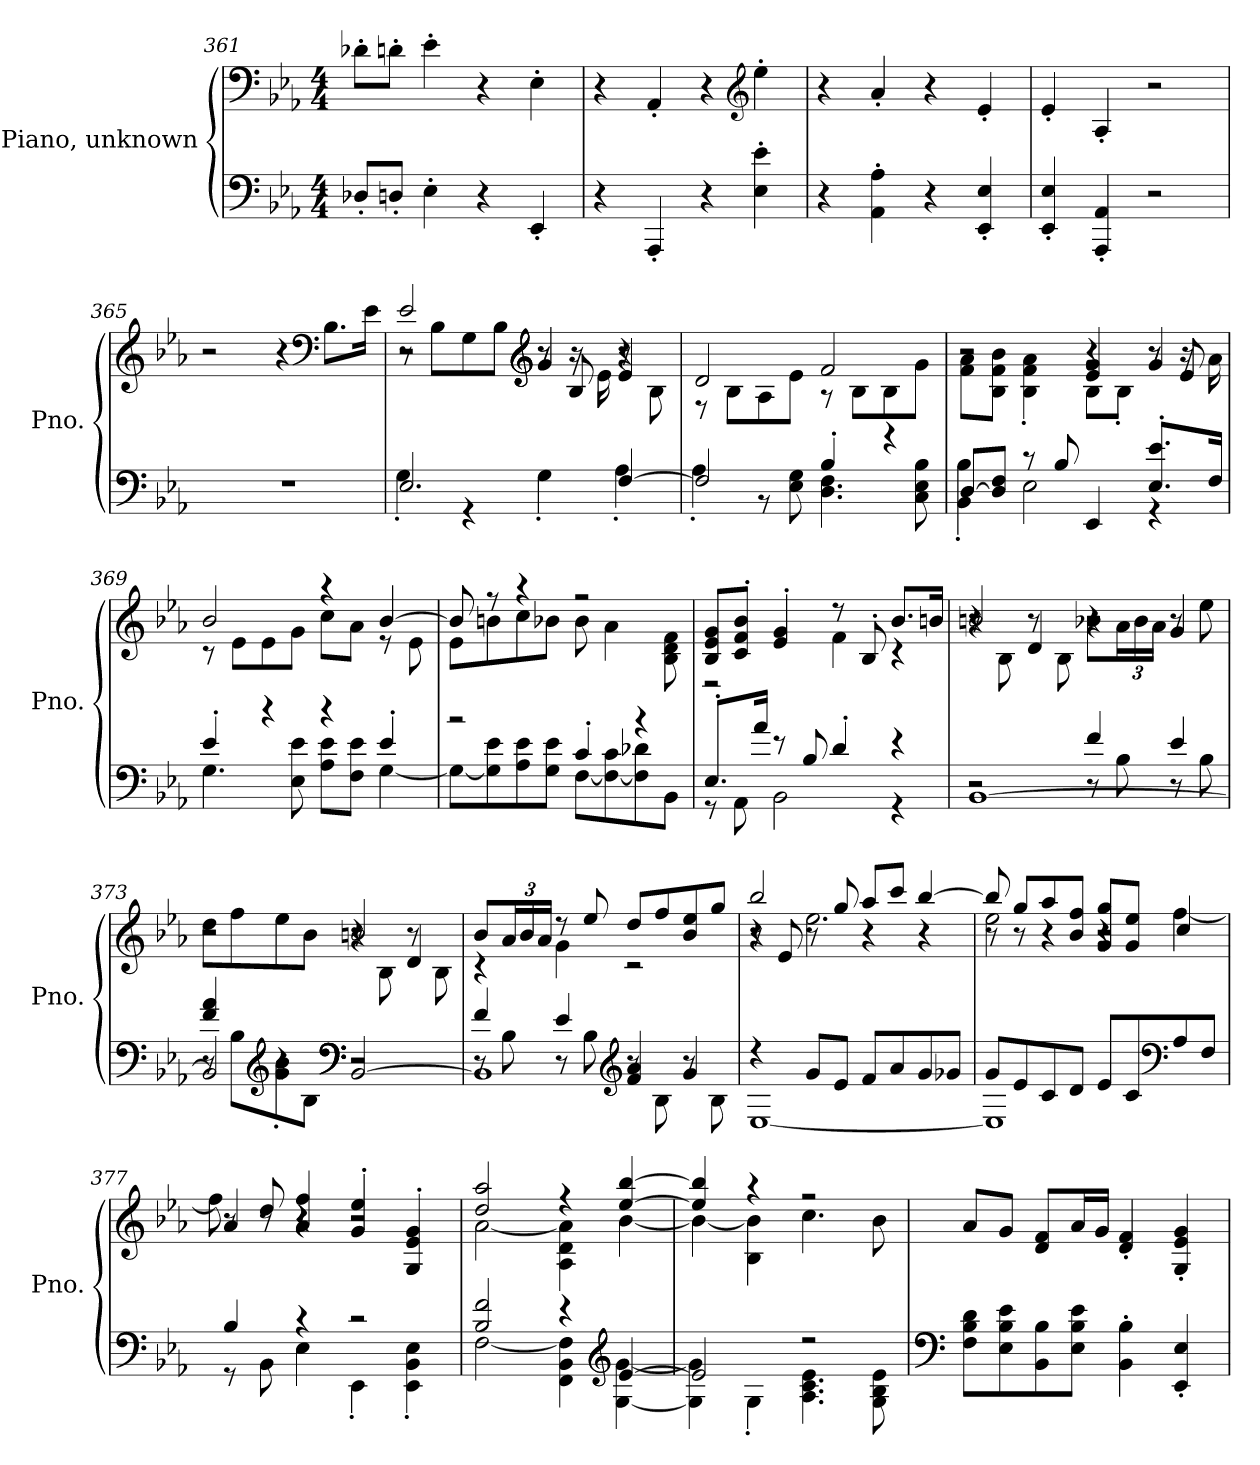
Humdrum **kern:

**kern	**kern
*part1	*part1
*staff2	*staff1
*I"Piano, unknown	*
*I'Pno.	*
*clefF4	*clefF4
*k[b-e-a-]	*k[b-e-a-]
*M4/4	*M4/4
=361	=361
8D-X'/L	8d-X'\L
8Dn'/J	8dn'\J
4E-'\	4e-'\
4r	4r
4EE-'/	4E-'\
=362	=362
4r	4r
4AAA-'/	4AA-'/
4r	4r
*	*clefG2
4E-\' 4e-\'	4ee-'\
!!LO:LB:g=z
=363	=363
4r	4r
4AA-\' 4A-\'	4a-'/
4r	4r
4EE-/' 4E-/'	4e-'/
=364	=364
4EE-/' 4E-/'	4e-'/
4AAA-/' 4AA-/'	4A-'/
2r	2r
=365	=365
1r	2r
.	4r
*	*clefF4
.	8.B-\L
.	16e-\Jk
=366	=366
*^	*^
*	*	*	*^
2.E-/	4G'\	2e-/	8r	2r
.	.	.	8B-\L	.
.	4r	.	8G\	.
.	.	.	8B-\J	.
*	*	*clefG2	*	*
.	4G'\	4g/	8r	8r
.	.	.	16r	8B-/
.	.	.	16e-\	.
[4F/	4A-'\	4e-/	8r	4r
.	.	.	8B-\	.
*	*	*	*v	*v
=367	=367	=367	=367
2F/]	4A-'\	2d/	8r
.	.	.	8B-\L
.	8r	.	8A-\
.	8E-\ 8G\	.	8e-\J
4B-'/	4.D\ 4.F\	2f/	8r
.	.	.	8B-\L
4r	.	.	8B-\
.	8C\ 8E-\ 8B-\	.	8g\J
!!LO:LB:g=z
=368	=368	=368	=368
*	*	*	*^
[8D/L	4BB-\' 4B-\'	2r	8f\ 8a-\L	2r
8D/] 8F/J	.	.	8B-\ 8f\ 8b-\J	.
8r	2E-\	.	4B-\' 4f\' 4a-\'	.
8B-/	.	.	.	.
4EE-/	.	4e-/ 4g/	8B-\L	4r
.	.	.	8B-'\J	.
8.E-/' 8.e-/'L	4r	4g/	8r	8r
.	.	.	16r	8e-/
16F/Jk	.	.	16a-\	.
*	*	*	*v	*v
=369	=369	=369	=369
4e-'/	4.G\	2b-/	8r
.	.	.	8e-\L
4r	.	.	8e-\
.	8E-\ 8e-\	.	8g\J
4r	8A-\ 8e-\L	4r	8cc\L
.	8F\ 8e-\J	.	8a-\J
4e-'/	[4G\	[4b-/	8r
.	.	.	8e-\
=370	=370	=370	=370
2r	8G\L_	8b-/]	8e-\L
.	8G\] 8e-\	8r	8bn\
.	8A-\ 8e-\	4r	8cc\
.	8G\ 8e-\J	.	8b-X\J
4c'/	[8F\L	2r	8b-\
.	8F\_ 8c\	.	4a-\
4r	8F\] 8d-X\	.	.
.	8BB-\J	.	8B-\ 8d\ 8f\
!!LO:LB:g=z	!!
=371	=371	=371	=371
8.E-'/L	8r	8B-/ 8e-/ 8g/L	2r
.	8AA-\	8c/' 8f/' 8b-/'J	.
16a-/Jk	.	.	.
8r	2BB-\	4e-/' 4g/'	.
8B-/	.	.	.
4d'/	.	8r	4f\
.	.	8B-'/	.
4r	4r	8.b-/L	4r
.	.	16bn/Jk	.
=372	=372	=372	=372
*	*^	*	*^
2r	2r	[1BB-	2bn/	8r	4r
.	.	.	.	8B-\	.
.	.	.	.	8r	4d/
.	.	.	.	8B-\	.
4f/	8r	.	4r	8b-X\L	2r
*	*	*	*	*Xbrackettup	*
.	8B-\	.	.	24a-\L	.
.	.	.	.	24b-\	.
.	.	.	.	24a-\JJ	.
4e-/	8r	.	4g/	8r	.
.	8B-\	.	.	8ee-\	.
=373	=373	=373	=373	=373	=373
4f/ 4a-/	8r	2BB-/]	2r	8dd\L	2r
.	8B-\L	.	.	8ff\	.
*clefG2	*	*	*	*	*
4r	8g\' 8b-\'	.	.	8ee-\	.
.	8B-\J	.	.	8b-\J	.
*clefF4	*	*	*	*	*
2r	2r	[2BB-/	2bn/	8r	4r
.	.	.	.	8B-\	.
.	.	.	.	8r	4d/
.	.	.	.	8B-\	.
*	*	*	*	*v	*v
!!LO:PB:g=z
=374	=374	=374	=374	=374
4f/	8r	1BB-]	8b-/L	4r
.	8B-\	.	24a-/L	.
.	.	.	24b-/	.
.	.	.	24a-/JJ	.
4e-/	8r	.	8r	4g\
.	8B-\	.	8ee-/	.
*clefG2	*	*	*	*
4f/ 4a-/	8r	.	8dd/L	2r
.	8B-\	.	8ff/	.
4g/	8r	.	8b-/ 8ee-/	.
.	8B-\	.	8gg/J	.
*	*v	*v	*	*
=375	=375	=375	=375
*	*	*	*^
4r	[1E-	2bb-/	4r	8r
.	.	.	.	8e-/
8g/L	.	.	2.ee-\	8r
8e-/J	.	.	.	8gg/
8f/L	.	4r	.	8aa-/L
8a-/	.	.	.	8ccc/J
8g/	.	[4bb-/	.	4r
8g-X/J	.	.	.	.
=376	=376	=376	=376	=376
8g/L	1E-]	8bb-/]	2ee-\	8r
8e-/	.	8r	.	8gg/L
8c/	.	4r	.	8aa-/
8d/J	.	.	.	8b-/ 8ff/J
8e-/L	.	2r	4r	8g/ 8gg/L
8c/	.	.	.	8g/ 8ee-/J
*clefF4	*	*	*	*
8A-/	.	.	[4ff\	4cc/
8F/J	.	.	.	.
=377	=377	=377	=377	=377
4B-/	8r	4a-/	8ff\]	8r
.	8BB-\	.	8r	8dd/
4r	4E-\	4r	4r	4a-/ 4ff/
2r	4EE-'\	2r	2r	4g/' 4ee-/'
.	4EE-\' 4BB-\' 4E-\'	.	.	4G/' 4e-/' 4g/'
*	*	*	*v	*v
!!LO:LB:g=z
=378	=378	=378	=378
2B-/ 2f/	[2F\	2dd/ 2aa-/	[2a-\
4r	4FF\ 4BB-\ 4F\]	4r	4A-\ 4d\ 4a-\]
*clefG2	*	*	*
[4e-/	[4G\ [4g\	[4ee-/ [4bb-/	[4b-\
=379	=379	=379	=379
2e-/]	4G\] 4g\]	4ee-/] 4bb-/]	4b-\_
.	4G'\	4r	4B-\ 4b-\]
2r	4.A-\ 4.c\ 4.e-\	2r	4.cc\
.	8G\ 8B-\ 8e-\	.	8b-\
*v	*v	*	*
*	*v	*v
=380	=380
*clefF4	*
8F\ 8B-\ 8d\L	8a-/L
8E-\ 8B-\ 8e-\	8g/J
8BB-\ 8B-\	8d/ 8f/L
8E-\ 8B-\ 8e-\J	16a-/L
.	16g/JJ
4BB-\' 4B-\'	4d/' 4f/'
4EE-/' 4E-/'	4G/' 4e-/' 4g/'
=	=
*-	*-
